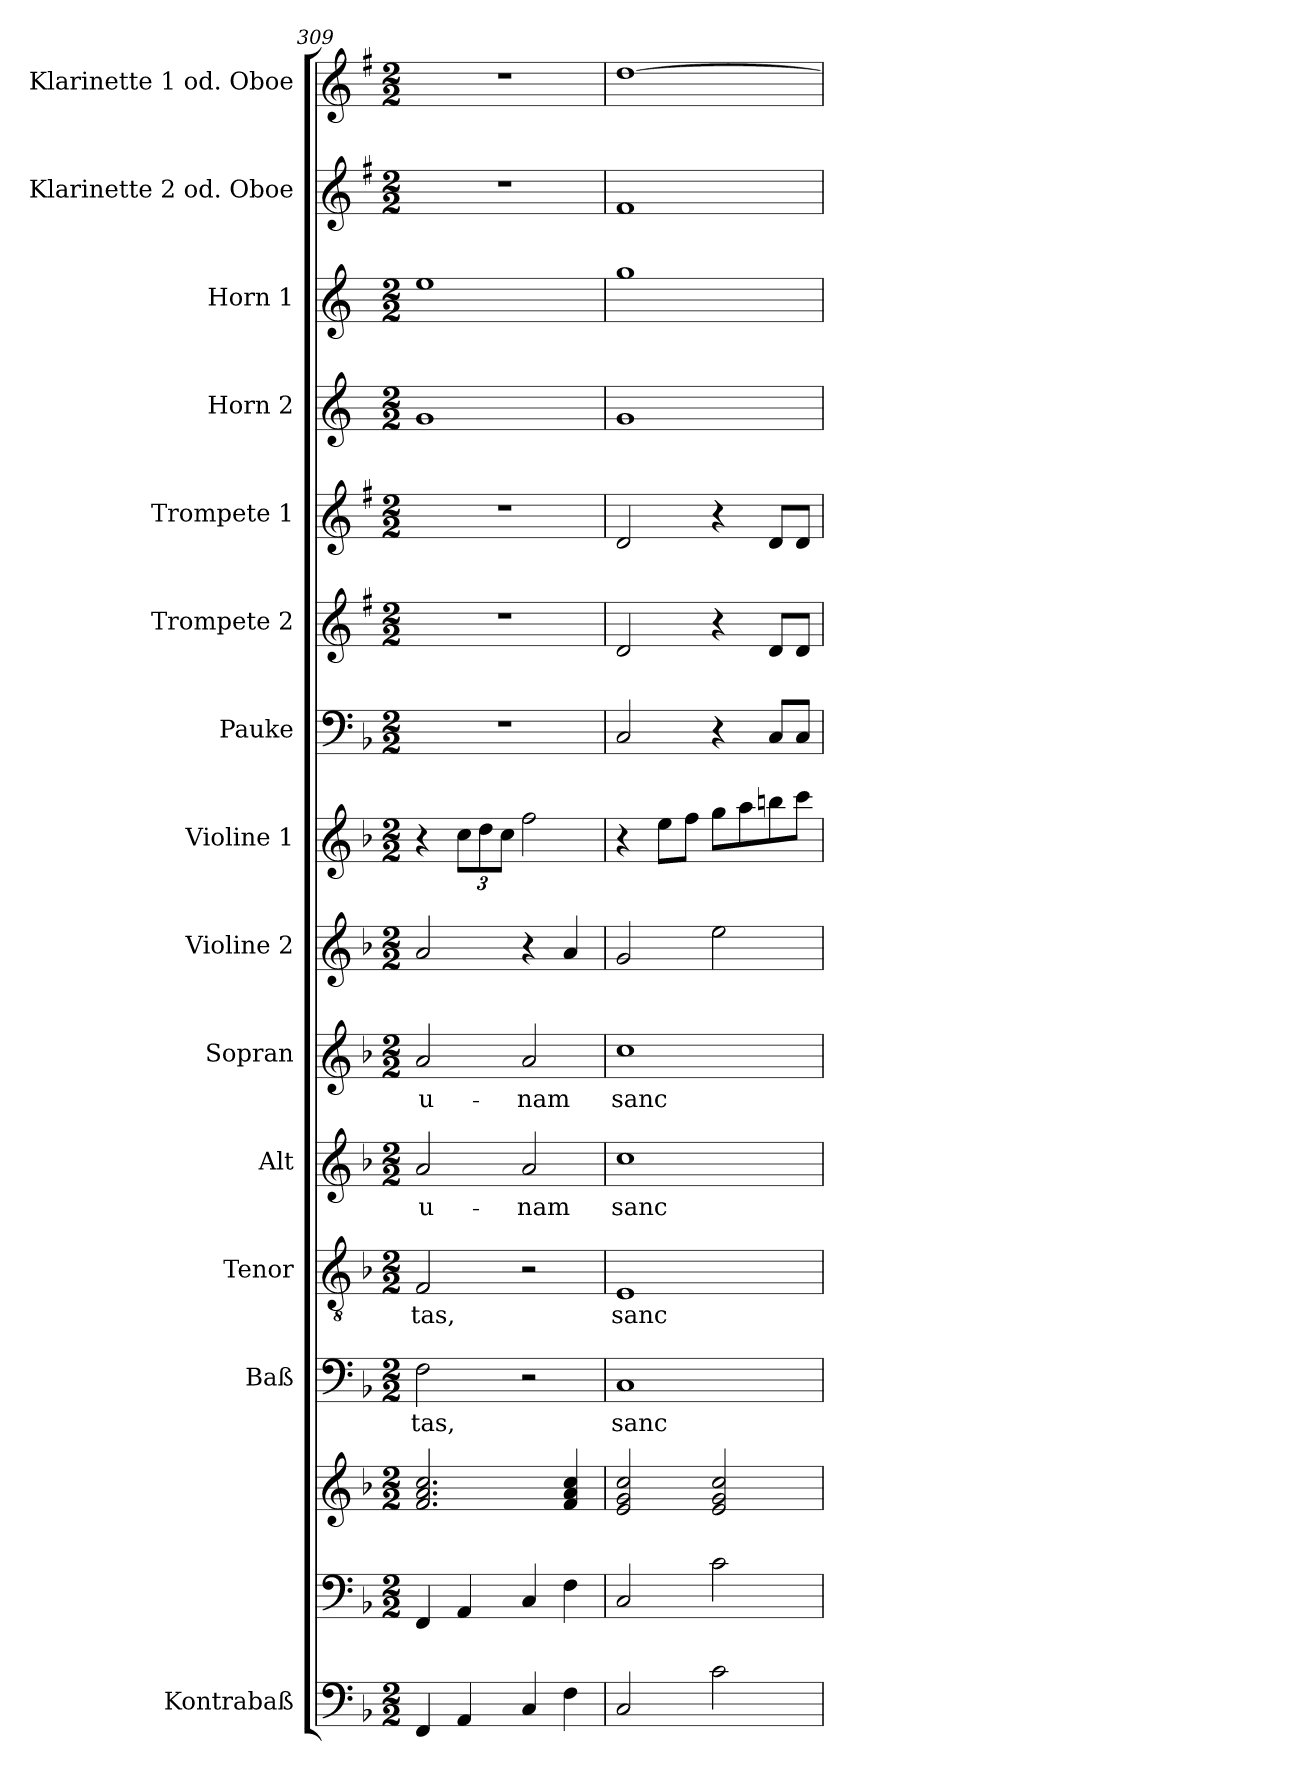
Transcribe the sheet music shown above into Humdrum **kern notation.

**kern	**kern	**kern	**kern	**text	**kern	**text	**kern	**text	**kern	**text	**kern	**kern	**kern	**kern	**kern	**kern	**kern	**kern	**kern
*part15	*part14	*part14	*part13	*part13	*part12	*part12	*part11	*part11	*part10	*part10	*part9	*part8	*part7	*part6	*part5	*part4	*part3	*part2	*part1
*staff16	*staff15	*staff14	*staff13	*staff13	*staff12	*staff12	*staff11	*staff11	*staff10	*staff10	*staff9	*staff8	*staff7	*staff6	*staff5	*staff4	*staff3	*staff2	*staff1
*I"Kontrabaß	*	*	*I"Baß	*	*I"Tenor	*	*I"Alt	*	*I"Sopran	*	*I"Violine 2	*I"Violine 1	*I"Pauke	*I"Trompete 2	*I"Trompete 1	*I"Horn 2	*I"Horn 1	*I"Klarinette 2 od. Oboe	*I"Klarinette 1 od. Oboe
*	*	*	*	*	*	*	*	*	*	*	*	*	*	*I'Tpt	*I'Tpt	*I'Hn	*I'Hn	*	*
*clefF4	*clefF4	*clefG2	*clefF4	*	*clefGv2	*	*clefG2	*	*clefG2	*	*clefG2	*clefG2	*clefF4	*clefG2	*clefG2	*clefG2	*clefG2	*clefG2	*clefG2
*ITrd7c12	*	*	*	*	*	*	*	*	*	*	*	*	*	*ITrd1c2	*ITrd1c2	*ITrd4c7	*ITrd4c7	*ITrd1c2	*ITrd1c2
*k[b-]	*k[b-]	*k[b-]	*k[b-]	*	*k[b-]	*	*k[b-]	*	*k[b-]	*	*k[b-]	*k[b-]	*k[b-]	*k[b-]	*k[b-]	*k[b-]	*k[b-]	*k[b-]	*k[b-]
*F:	*F:	*F:	*F:	*	*F:	*	*F:	*	*F:	*	*F:	*F:	*F:	*F:	*F:	*F:	*F:	*F:	*F:
*M2/2	*M2/2	*M2/2	*M2/2	*	*M2/2	*	*M2/2	*	*M2/2	*	*M2/2	*M2/2	*M2/2	*M2/2	*M2/2	*M2/2	*M2/2	*M2/2	*M2/2
=309	=309	=309	=309	=309	=309	=309	=309	=309	=309	=309	=309	=309	=309	=309	=309	=309	=309	=309	=309
!	!	!	!	!LO:LY:b	!	!LO:LY:b	!	!LO:LY:b	!	!LO:LY:b	!	!	!	!	!	!	!	!	!
4FFF/	4FF/	2.f/ 2.a/ 2.cc/	2F\	-tas,	2F/	-tas,	2a/	u-	2a/	u-	2a/	4r	1r	1r	1r	1c	1a	1r	1r
*	*	*	*	*	*	*	*	*	*	*	*	*Xbrackettup	*	*	*	*	*	*	*
4AAA/	4AA/	.	.	.	.	.	.	.	.	.	.	12cc\L	.	.	.	.	.	.	.
.	.	.	.	.	.	.	.	.	.	.	.	12dd\	.	.	.	.	.	.	.
.	.	.	.	.	.	.	.	.	.	.	.	12cc\J	.	.	.	.	.	.	.
!	!	!	!	!	!	!	!	!LO:LY:b	!	!LO:LY:b	!	!	!	!	!	!	!	!	!
4CC/	4C/	.	2r	.	2r	.	2a/	-nam	2a/	-nam	4r	2ff\	.	.	.	.	.	.	.
4FF\	4F\	4f/ 4a/ 4cc/	.	.	.	.	.	.	.	.	4a/	.	.	.	.	.	.	.	.
=310	=310	=310	=310	=310	=310	=310	=310	=310	=310	=310	=310	=310	=310	=310	=310	=310	=310	=310	=310
!	!	!	!	!LO:LY:b	!	!LO:LY:b	!	!LO:LY:b	!	!LO:LY:b	!	!	!	!	!	!	!	!	!
2CC/	2C/	2e/ 2g/ 2cc/	1C	sanc-	1E	sanc-	1cc	sanc-	1cc	sanc-	2g/	4r	2C/	2c/	2c/	1c	1cc	1e	[1cc
.	.	.	.	.	.	.	.	.	.	.	.	8ee\L	.	.	.	.	.	.	.
.	.	.	.	.	.	.	.	.	.	.	.	8ff\J	.	.	.	.	.	.	.
2C\	2c\	2e/ 2g/ 2cc/	.	.	.	.	.	.	.	.	2ee\	8gg\L	4r	4r	4r	.	.	.	.
.	.	.	.	.	.	.	.	.	.	.	.	8aa\	.	.	.	.	.	.	.
.	.	.	.	.	.	.	.	.	.	.	.	8bbn\	8C/L	8c/L	8c/L	.	.	.	.
.	.	.	.	.	.	.	.	.	.	.	.	8ccc\J	8C/J	8c/J	8c/J	.	.	.	.
=	=	=	=	=	=	=	=	=	=	=	=	=	=	=	=	=	=	=	=
*-	*-	*-	*-	*-	*-	*-	*-	*-	*-	*-	*-	*-	*-	*-	*-	*-	*-	*-	*-
